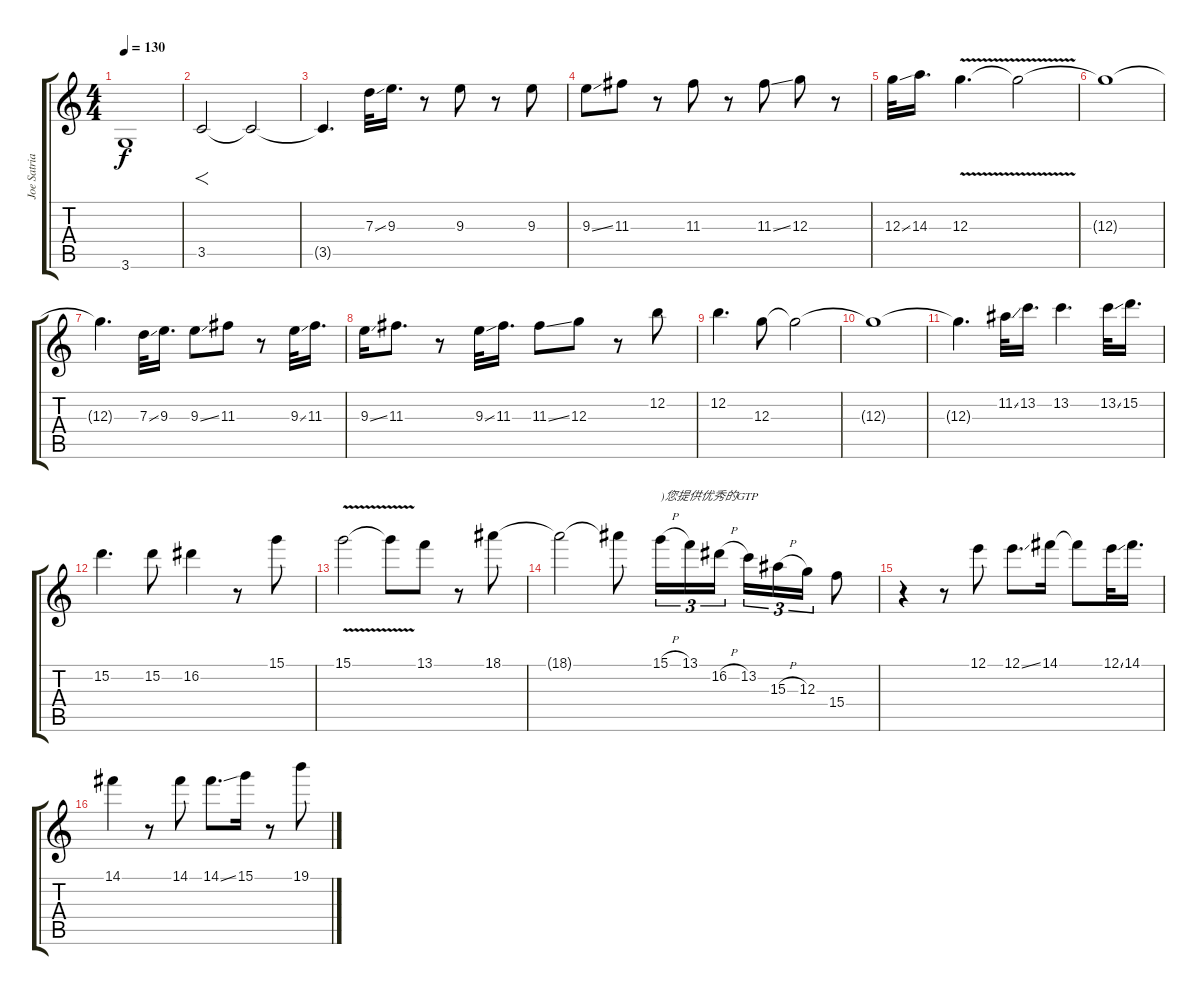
\track ("Joe Satriani" "Joe Satria") {instrument distortionguitar}
\staff {score tabs}
\tuning (E4 B3 G3 D3 A2 E2) {hide}
\ts (4 4)
\tempo 130
\clef g2
\ks c
3.6{t}.1{dy f} |
3.5.2{f} 3.5{t}.2 |
3.5{t}.4{d} 7.3{ss}.32 9.3.16{d} r.8 9.3.8 r.8 9.3.8 |
9.3{ss}.8 11.3.8 r.8 11.3.8 r.8 11.3{ss}.8 12.3.8 r.8 |
12.3{ss}.32 14.3.16{d} 12.3{v}.4{d} 12.3{t}.2 |
12.3{t}.1 |
12.3{t}.4{d} 7.3{ss}.32 9.3.16{d} 9.3{ss}.8 11.3.8 r.8 9.3{ss}.32 11.3.16{d} |
9.3{ss}.16 11.3.8{d} r.8 9.3{ss}.32 11.3.16{d} 11.3{ss}.8 12.3.8 r.8 12.2.8 |
12.2.4{d} 12.3.8 12.3{t}.2 |
12.3{t}.1 |
12.3{t}.4{d} 11.2{ss}.32 13.2.16{d} 13.2.4{d} 13.2{ss}.32 15.2.16{d} |
15.2.4{d} 15.2.8 16.2.4 r.8 15.1.8 |
15.1{v}.2 15.1{t}.8 13.1.8 r.8 18.1.8 |
18.1{t}.2 18.1{t}.8 15.1{h}.16{tu (3 2) txt ")您提供优秀的GTP"} 13.1.16{tu (3 2)} 16.2{h}.16{tu (3 2)} 13.2.16{tu (3 2)} 15.3{h}.16{tu (3 2)} 12.3.16{tu (3 2)} 15.4.8 |
r.4 r.8 12.1.8 12.1{ss}.8{d} 14.1.16 14.1{t}.8 12.1{ss}.32 14.1.16{d} |
14.1.4 r.8 14.1.8 14.1{ss}.8{d} 15.1.16 r.8 19.1.8
